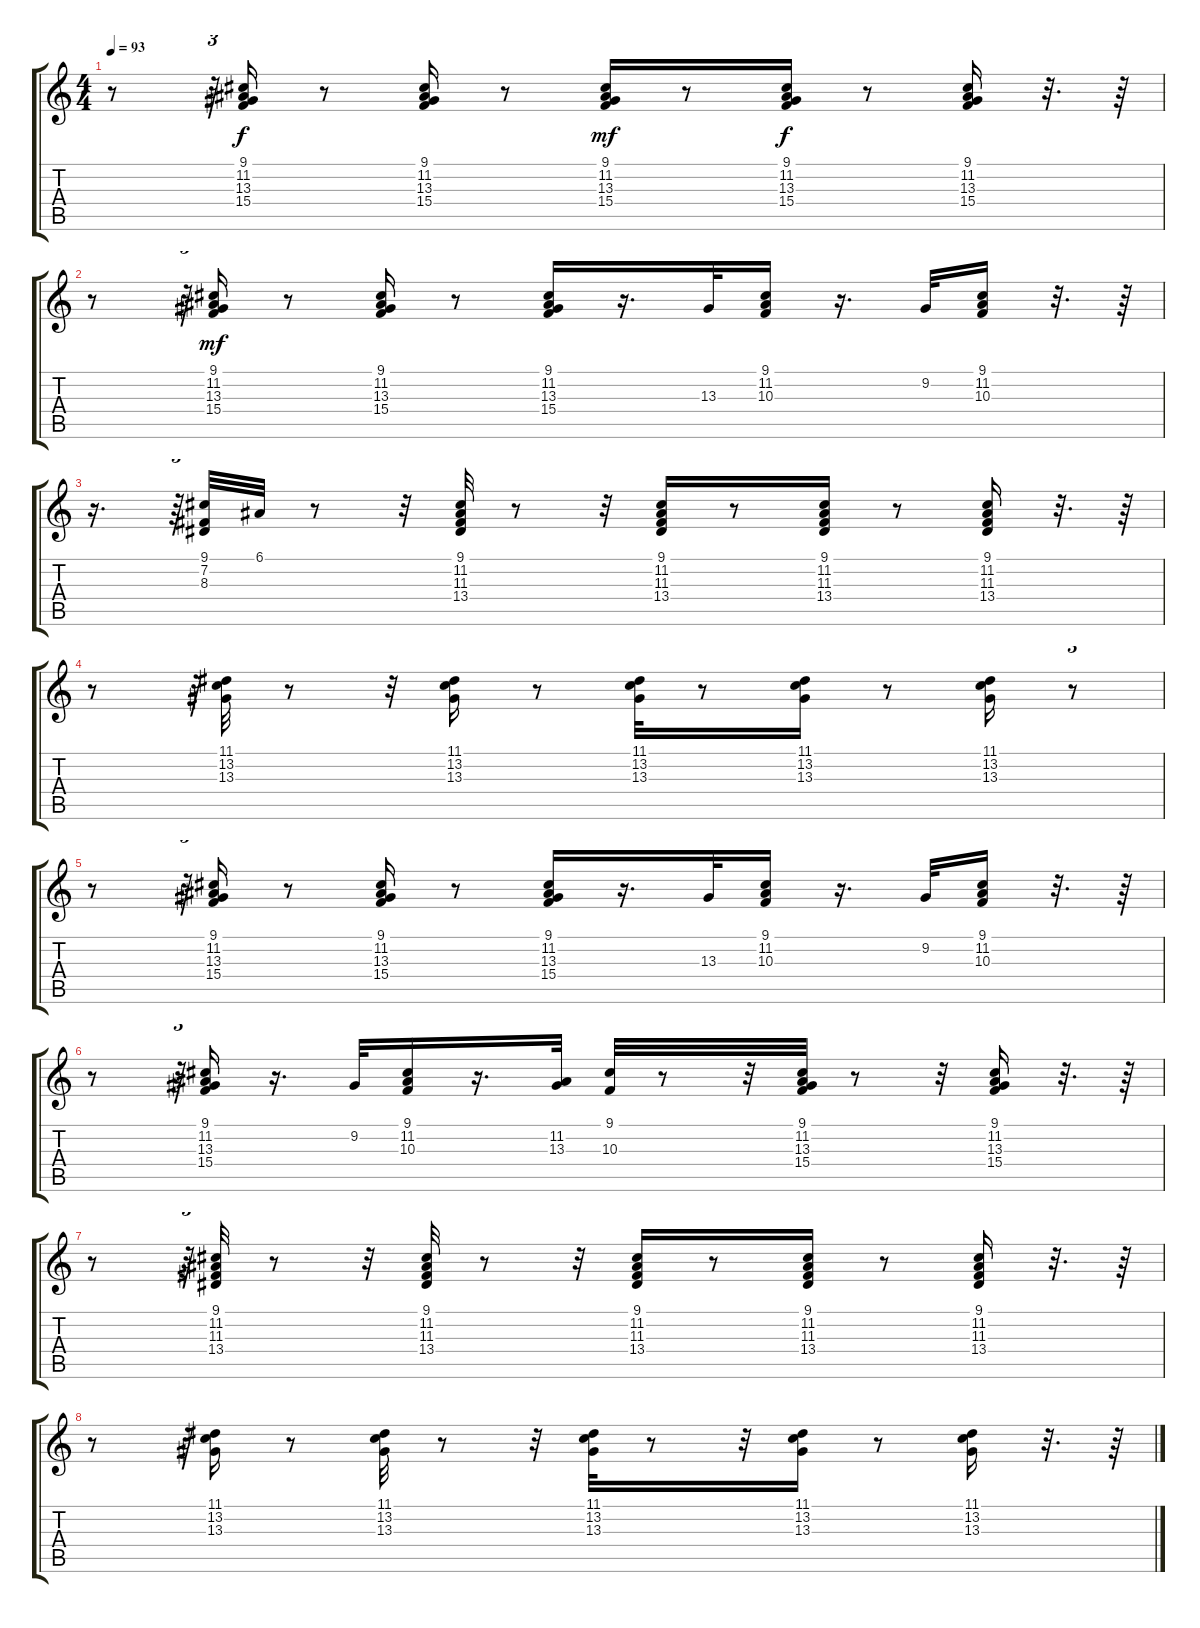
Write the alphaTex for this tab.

\track "" {instrument lead2sawtooth}
\staff {score tabs}
\tuning (E4 B3 G3 D3 A2 E2) {hide}
\ts (4 4)
\tempo 93
\clef g2
\ks c
r.8{dy f} r.64{tu (3 2)} (9.1 11.2 13.3 15.4).16 r.8 (9.1 11.2 13.3 15.4).16 r.8 (9.1 11.2 13.3 15.4).16{dy mf} r.8 (9.1 11.2 13.3 15.4).16{dy f} r.8 (9.1 11.2 13.3 15.4).16 r.32{d} r.64 |
r.8 r.64{tu (3 2)} (9.1 11.2 13.3 15.4).16{dy mf} r.8 (9.1 11.2 13.3 15.4).16 r.8 (9.1 11.2 13.3 15.4).16 r.16{d} 13.3.32 (9.1 11.2 10.3).16 r.16{d} 9.2.32 (9.1 11.2 10.3).16 r.32{d} r.64 |
r.16{d} r.64{tu (3 2)} (9.1 7.2 8.3).32 6.1.32 r.8 r.32 (9.1 11.2 11.3 13.4).32 r.8 r.32 (9.1 11.2 11.3 13.4).16 r.8 (9.1 11.2 11.3 13.4).16 r.8 (9.1 11.2 11.3 13.4).16 r.32{d} r.64 |
r.8 r.64{tu (3 2)} (11.1 13.2 13.3).32 r.8 r.32 (11.1 13.2 13.3).16 r.8 (11.1 13.2 13.3).32 r.8 (11.1 13.2 13.3).16 r.8 (11.1 13.2 13.3).16 r.8{tu (3 2)} |
r.8 r.64{tu (3 2)} (9.1 11.2 13.3 15.4).16 r.8 (9.1 11.2 13.3 15.4).16 r.8 (9.1 11.2 13.3 15.4).16 r.16{d} 13.3.32 (9.1 11.2 10.3).16 r.16{d} 9.2.32 (9.1 11.2 10.3).16 r.32{d} r.64 |
r.8 r.64{tu (3 2)} (9.1 11.2 13.3 15.4).16 r.16{d} 9.2.32 (9.1 11.2 10.3).16 r.16{d} (11.2 13.3).32 (9.1 10.3).32 r.8 r.32 (9.1 11.2 13.3 15.4).32 r.8 r.32 (9.1 11.2 13.3 15.4).16 r.32{d} r.64 |
r.8 r.64{tu (3 2)} (9.1 11.2 11.3 13.4).32 r.8 r.32 (9.1 11.2 11.3 13.4).32 r.8 r.32 (9.1 11.2 11.3 13.4).16 r.8 (9.1 11.2 11.3 13.4).16 r.8 (9.1 11.2 11.3 13.4).16 r.32{d} r.64 |
r.8 r.64{tu (3 2)} (11.1 13.2 13.3).16 r.8 (11.1 13.2 13.3).32 r.8 r.32 (11.1 13.2 13.3).32 r.8 r.32 (11.1 13.2 13.3).16 r.8 (11.1 13.2 13.3).16 r.32{d} r.64
